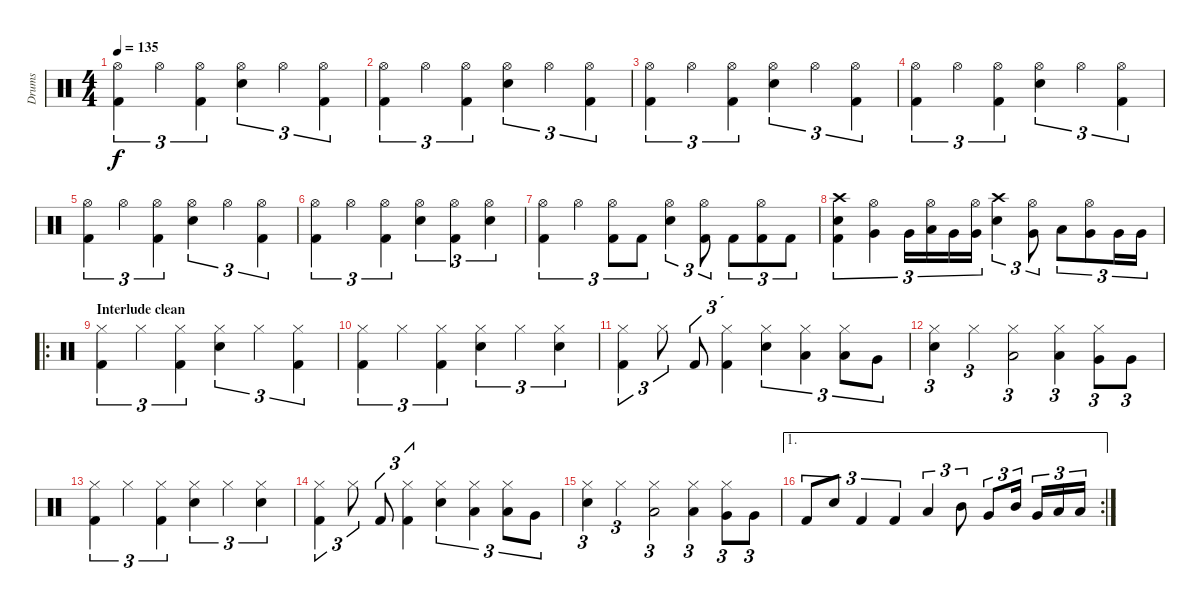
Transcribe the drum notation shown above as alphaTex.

\track ("Drums" "Drums") {instrument percussion}
\staff {score}
\articulation defaults
\ts (4 4)
\tempo 135
\clef neutral
\ks c
("Hi-Hat (open)" "Kick (hit) 2").4{tu (3 2) dy f} "Hi-Hat (open)".4{tu (3 2)} ("Hi-Hat (open)" "Kick (hit) 2").4{tu (3 2)} ("Hi-Hat (open)" "Electric Snare (hit)").4{tu (3 2)} "Hi-Hat (open)".4{tu (3 2)} ("Hi-Hat (open)" "Kick (hit) 2").4{tu (3 2)} |
("Hi-Hat (open)" "Kick (hit) 2").4{tu (3 2)} "Hi-Hat (open)".4{tu (3 2)} ("Hi-Hat (open)" "Kick (hit) 2").4{tu (3 2)} ("Hi-Hat (open)" "Electric Snare (hit)").4{tu (3 2)} "Hi-Hat (open)".4{tu (3 2)} ("Hi-Hat (open)" "Kick (hit) 2").4{tu (3 2)} |
("Hi-Hat (open)" "Kick (hit) 2").4{tu (3 2)} "Hi-Hat (open)".4{tu (3 2)} ("Hi-Hat (open)" "Kick (hit) 2").4{tu (3 2)} ("Hi-Hat (open)" "Electric Snare (hit)").4{tu (3 2)} "Hi-Hat (open)".4{tu (3 2)} ("Hi-Hat (open)" "Kick (hit) 2").4{tu (3 2)} |
("Hi-Hat (open)" "Kick (hit) 2").4{tu (3 2)} "Hi-Hat (open)".4{tu (3 2)} ("Hi-Hat (open)" "Kick (hit) 2").4{tu (3 2)} ("Hi-Hat (open)" "Electric Snare (hit)").4{tu (3 2)} "Hi-Hat (open)".4{tu (3 2)} ("Hi-Hat (open)" "Kick (hit) 2").4{tu (3 2)} |
("Hi-Hat (open)" "Kick (hit) 2").4{tu (3 2)} "Hi-Hat (open)".4{tu (3 2)} ("Hi-Hat (open)" "Kick (hit) 2").4{tu (3 2)} ("Hi-Hat (open)" "Electric Snare (hit)").4{tu (3 2)} "Hi-Hat (open)".4{tu (3 2)} ("Hi-Hat (open)" "Kick (hit) 2").4{tu (3 2)} |
("Hi-Hat (open)" "Kick (hit) 2").4{tu (3 2)} "Hi-Hat (open)".4{tu (3 2)} ("Hi-Hat (open)" "Kick (hit) 2").4{tu (3 2)} ("Hi-Hat (open)" "Electric Snare (hit)").4{tu (3 2)} ("Hi-Hat (open)" "Kick (hit) 2").4{tu (3 2)} ("Hi-Hat (open)" "Electric Snare (hit)").4{tu (3 2)} |
("Hi-Hat (open)" "Kick (hit) 2").4{tu (3 2)} "Hi-Hat (open)".4{tu (3 2)} ("Hi-Hat (open)" "Kick (hit) 2").8{tu (3 2)} "Kick (hit) 2".8{tu (3 2)} ("Hi-Hat (open)" "Electric Snare (hit)").4{tu (3 2)} ("Hi-Hat (open)" "Kick (hit) 2").8{tu (3 2)} "Kick (hit) 2".8{tu (3 2)} ("Hi-Hat (open)" "Kick (hit) 2").8{tu (3 2)} "Kick (hit) 2".8{tu (3 2)} |
("Crash high (hit)" "Electric Snare (hit)" "Kick (hit) 2").4{tu (3 2)} ("Hi-Hat (open)" "Very Low Tom (hit)").4{tu (3 2)} "Very Low Tom (hit)".16{tu (3 2)} ("Hi-Hat (open)" "Low Floor Tom (hit)").16{tu (3 2)} "Very Low Tom (hit)".16{tu (3 2)} ("Hi-Hat (open)" "Very Low Tom (hit)").16{tu (3 2)} ("Crash high (hit)" "Electric Snare (hit)").4{tu (3 2)} ("Hi-Hat (open)" "Very Low Tom (hit)").8{tu (3 2)} "Low Floor Tom (hit)".8{tu (3 2)} ("Hi-Hat (open)" "Very Low Tom (hit)").8{tu (3 2)} "Very Low Tom (hit)".16{tu (3 2)} "Very Low Tom (hit)".16{tu (3 2)} |
\ro
\section ("" "Interlude clean")
("Hi-Hat (closed)" "Kick (hit) 2").4{tu (3 2)} "Hi-Hat (closed)".4{tu (3 2)} ("Hi-Hat (closed)" "Kick (hit) 2").4{tu (3 2)} ("Hi-Hat (closed)" "Electric Snare (hit)").4{tu (3 2)} "Hi-Hat (closed)".4{tu (3 2)} ("Hi-Hat (closed)" "Kick (hit) 2").4{tu (3 2)} |
("Hi-Hat (closed)" "Kick (hit) 2").4{tu (3 2)} "Hi-Hat (closed)".4{tu (3 2)} ("Hi-Hat (closed)" "Kick (hit) 2").4{tu (3 2)} ("Hi-Hat (closed)" "Electric Snare (hit)").4{tu (3 2)} "Hi-Hat (closed)".4{tu (3 2)} ("Hi-Hat (closed)" "Electric Snare (hit)").4{tu (3 2)} |
("Hi-Hat (closed)" "Kick (hit) 2").4{tu (3 2)} "Hi-Hat (closed)".8{tu (3 2)} "Kick (hit) 2".8{tu (3 2)} ("Hi-Hat (closed)" "Kick (hit) 2").4{tu (3 2)} ("Hi-Hat (closed)" "Electric Snare (hit)").4{tu (3 2)} ("Hi-Hat (closed)" "Low Tom (hit)").4{tu (3 2)} ("Hi-Hat (closed)" "Low Tom (hit)").8{tu (3 2)} "Very Low Tom (hit)".8{tu (3 2)} |
("Hi-Hat (closed)" "Electric Snare (hit)").4{tu (3 2)} "Hi-Hat (closed)".4{tu (3 2)} ("Hi-Hat (closed)" "Low Floor Tom (hit)").2{tu (3 2)} ("Hi-Hat (closed)" "Low Floor Tom (hit)").4{tu (3 2)} ("Hi-Hat (closed)" "Very Low Tom (hit)").8{tu (3 2)} "Very Low Tom (hit)".8{tu (3 2)} |
("Hi-Hat (closed)" "Kick (hit) 2").4{tu (3 2)} "Hi-Hat (closed)".4{tu (3 2)} ("Hi-Hat (closed)" "Kick (hit) 2").4{tu (3 2)} ("Hi-Hat (closed)" "Electric Snare (hit)").4{tu (3 2)} "Hi-Hat (closed)".4{tu (3 2)} ("Hi-Hat (closed)" "Electric Snare (hit)").4{tu (3 2)} |
("Hi-Hat (closed)" "Kick (hit) 2").4{tu (3 2)} "Hi-Hat (closed)".8{tu (3 2)} "Kick (hit) 2".8{tu (3 2)} ("Hi-Hat (closed)" "Kick (hit) 2").4{tu (3 2)} ("Hi-Hat (closed)" "Electric Snare (hit)").4{tu (3 2)} ("Hi-Hat (closed)" "Low Tom (hit)").4{tu (3 2)} ("Hi-Hat (closed)" "Low Tom (hit)").8{tu (3 2)} "Very Low Tom (hit)".8{tu (3 2)} |
("Hi-Hat (closed)" "Electric Snare (hit)").4{tu (3 2)} "Hi-Hat (closed)".4{tu (3 2)} ("Hi-Hat (closed)" "Low Floor Tom (hit)").2{tu (3 2)} ("Hi-Hat (closed)" "Low Floor Tom (hit)").4{tu (3 2)} ("Hi-Hat (closed)" "Very Low Tom (hit)").8{tu (3 2)} "Very Low Tom (hit)".8{tu (3 2)} |
\ae 1
\rc 2 "Kick (hit) 2".8{tu (3 2)} "Electric Snare (hit)".8{tu (3 2)} "Kick (hit) 2".4{tu (3 2)} "Kick (hit) 2".4{tu (3 2)} "Low Floor Tom (hit)".4{tu (3 2)} "Mid Tom (hit)".8{tu (3 2)} "Very Low Tom (hit)".8{tu (3 2)} "Mid Tom (hit)".16{tu (3 2)} "Very Low Tom (hit)".16{tu (3 2)} "Low Floor Tom (hit)".16{tu (3 2)} "Low Floor Tom (hit)".16{tu (3 2)}
